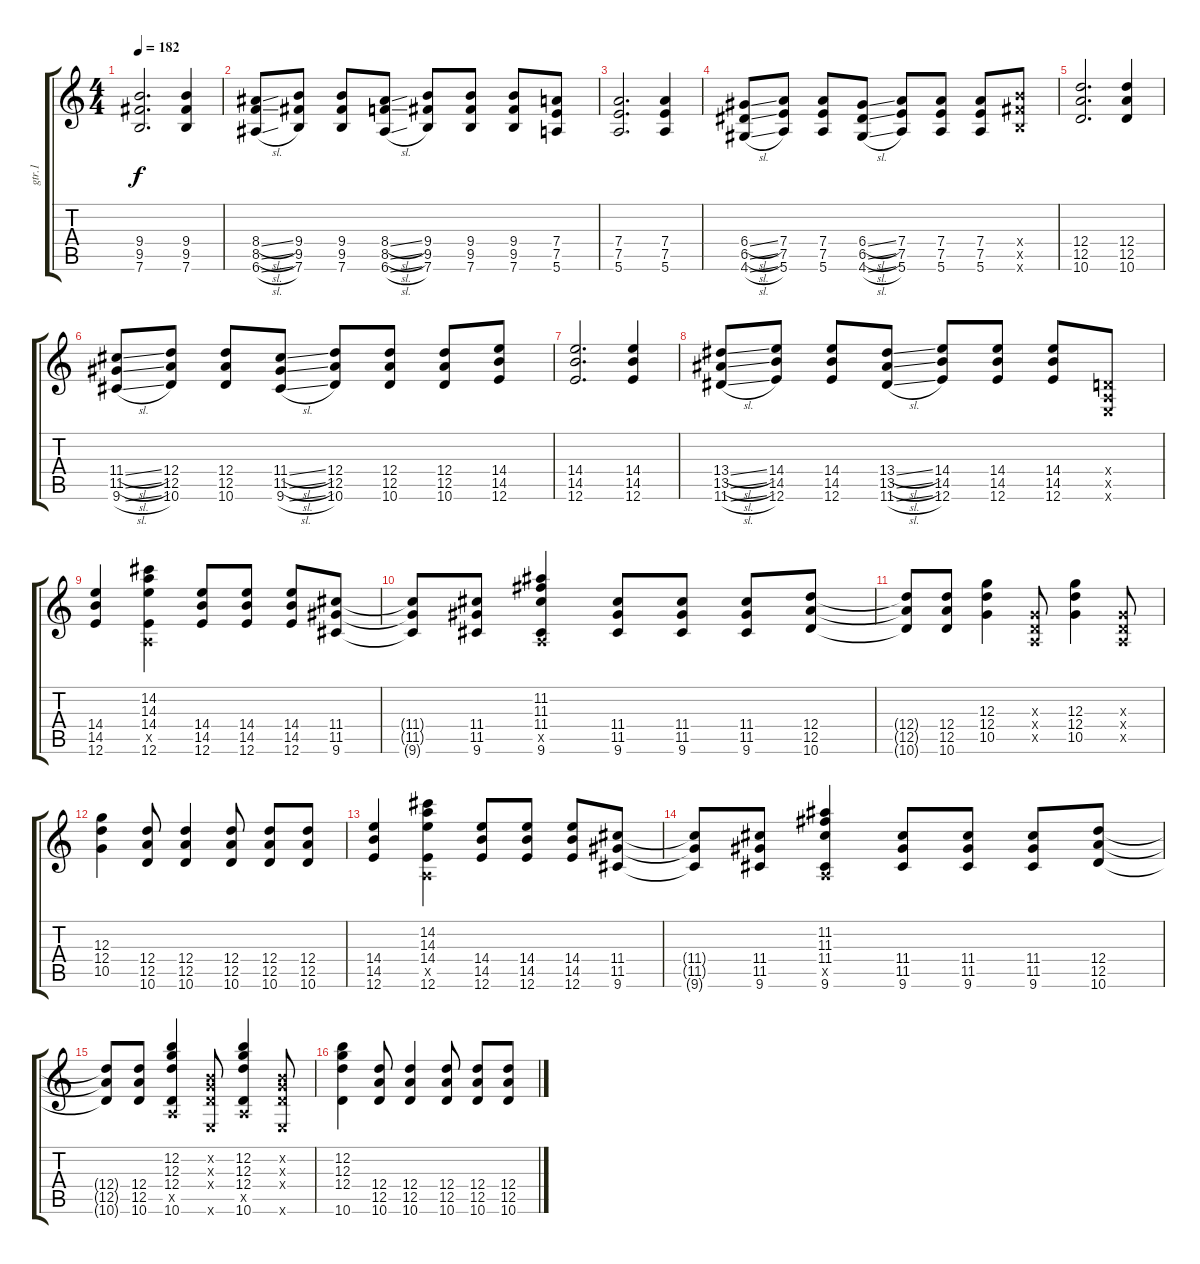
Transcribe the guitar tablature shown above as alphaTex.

\track ("gtr.1" "gtr.1") {instrument distortionguitar}
\staff {score tabs}
\tuning (E4 B3 G3 D3 A2 E2) {hide}
\ts (4 4)
\tempo 182
\clef g2
\ks c
(9.4 9.5 7.6).2{d dy f} (9.4 9.5 7.6).4 |
(8.4{sl} 8.5{sl} 6.6{sl}).8 (9.4 9.5 7.6).8 (9.4 9.5 7.6).8 (8.4{sl} 8.5{sl} 6.6{sl}).8 (9.4 9.5 7.6).8 (9.4 9.5 7.6).8 (9.4 9.5 7.6).8 (7.4 7.5 5.6).8 |
(7.4 7.5 5.6).2{d} (7.4 7.5 5.6).4 |
(6.4{sl} 6.5{sl} 4.6{sl}).8 (7.4 7.5 5.6).8 (7.4 7.5 5.6).8 (6.4{sl} 6.5{sl} 4.6{sl}).8 (7.4 7.5 5.6).8 (7.4 7.5 5.6).8 (7.4 7.5 5.6).8 (9.4{x} 9.5{x} 7.6{x}).8 |
(12.4 12.5 10.6).2{d} (12.4 12.5 10.6).4 |
(11.4{sl} 11.5{sl} 9.6{sl}).8 (12.4 12.5 10.6).8 (12.4 12.5 10.6).8 (11.4{sl} 11.5{sl} 9.6{sl}).8 (12.4 12.5 10.6).8 (12.4 12.5 10.6).8 (12.4 12.5 10.6).8 (14.4 14.5 12.6).8 |
(14.4 14.5 12.6).2{d} (14.4 14.5 12.6).4 |
(13.4{sl} 13.5{sl} 11.6{sl}).8 (14.4 14.5 12.6).8 (14.4 14.5 12.6).8 (13.4{sl} 13.5{sl} 11.6{sl}).8 (14.4 14.5 12.6).8 (14.4 14.5 12.6).8 (14.4 14.5 12.6).8 (0.4{x} 0.5{x} 0.6{x}).8 |
(14.4 14.5 12.6).4 (14.2 14.3 14.4 0.5{x} 12.6).4 (14.4 14.5 12.6).8 (14.4 14.5 12.6).8 (14.4 14.5 12.6).8 (11.4 11.5 9.6).8 |
(11.4{t} 11.5{t} 9.6{t}).8 (11.4 11.5 9.6).8 (11.2 11.3 11.4 0.5{x} 9.6).4 (11.4 11.5 9.6).8 (11.4 11.5 9.6).8 (11.4 11.5 9.6).8 (12.4 12.5 10.6).8 |
(12.4{t} 12.5{t} 10.6{t}).8 (12.4 12.5 10.6).8 (12.3 12.4 10.5).4 (0.3{x} 0.4{x} 0.5{x}).8 (12.3 12.4 10.5).4 (0.3{x} 0.4{x} 0.5{x}).8 |
(12.3 12.4 10.5).4 (12.4 12.5 10.6).8 (12.4 12.5 10.6).4 (12.4 12.5 10.6).8 (12.4 12.5 10.6).8 (12.4 12.5 10.6).8 |
(14.4 14.5 12.6).4 (14.2 14.3 14.4 0.5{x} 12.6).4 (14.4 14.5 12.6).8 (14.4 14.5 12.6).8 (14.4 14.5 12.6).8 (11.4 11.5 9.6).8 |
(11.4{t} 11.5{t} 9.6{t}).8 (11.4 11.5 9.6).8 (11.2 11.3 11.4 0.5{x} 9.6).4 (11.4 11.5 9.6).8 (11.4 11.5 9.6).8 (11.4 11.5 9.6).8 (12.4 12.5 10.6).8 |
(12.4{t} 12.5{t} 10.6{t}).8 (12.4 12.5 10.6).8 (12.2 12.3 12.4 0.5{x} 10.6).4 (0.2{x} 0.3{x} 0.4{x} 0.6{x}).8 (12.2 12.3 12.4 0.5{x} 10.6).4 (0.2{x} 0.3{x} 0.4{x} 0.6{x}).8 |
(12.2 12.3 12.4 10.6).4 (12.4 12.5 10.6).8 (12.4 12.5 10.6).4 (12.4 12.5 10.6).8 (12.4 12.5 10.6).8 (12.4 12.5 10.6).8
